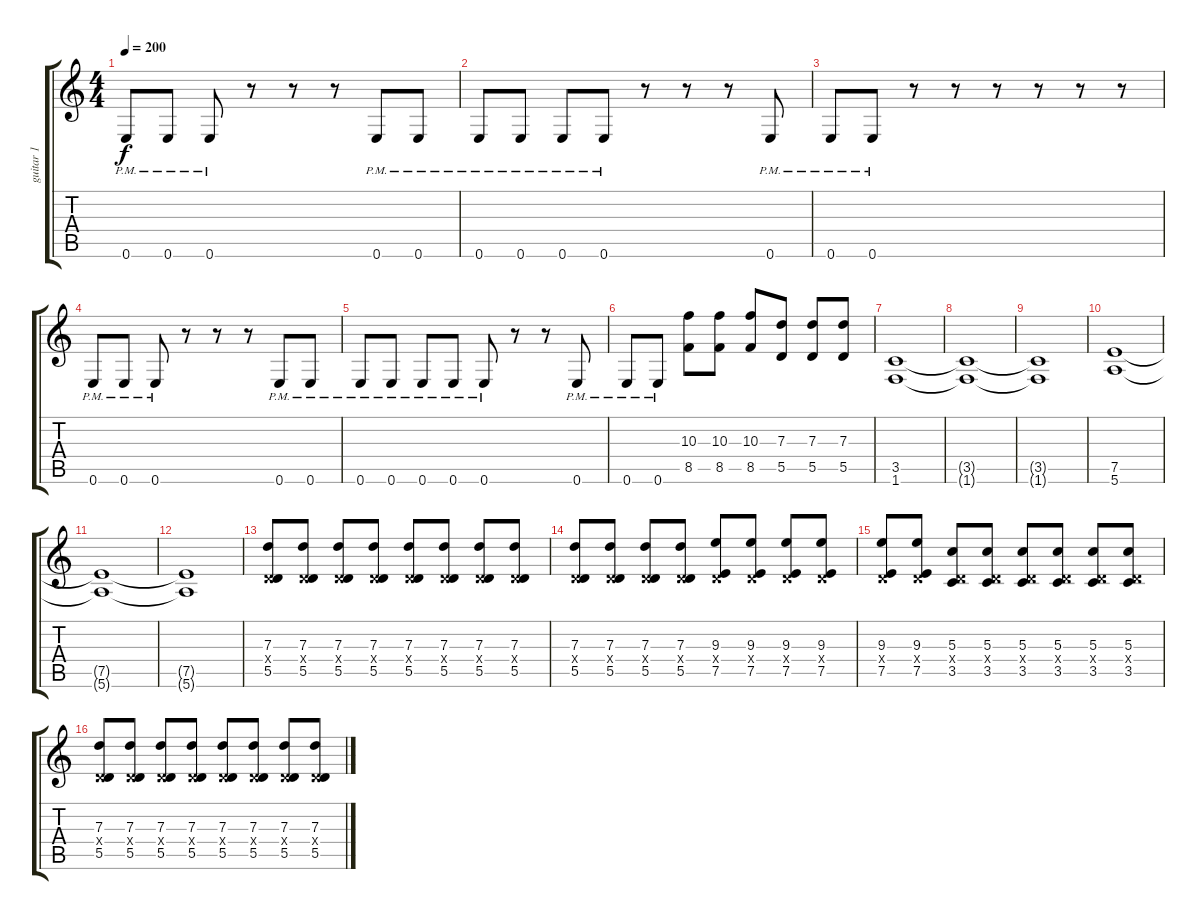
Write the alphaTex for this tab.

\track ("guitar 1" "guitar 1") {instrument distortionguitar}
\staff {score tabs}
\tuning (E4 B3 G3 D3 A2 E2) {hide}
\ts (4 4)
\tempo 200
\clef g2
\ks c
0.6{pm}.8{dy f} 0.6{pm}.8 0.6{pm}.8 r.8 r.8 r.8 0.6{pm}.8 0.6{pm}.8 |
0.6{pm}.8 0.6{pm}.8 0.6{pm}.8 0.6{pm}.8 r.8 r.8 r.8 0.6{pm}.8 |
0.6{pm}.8 0.6{pm}.8 r.8 r.8 r.8 r.8 r.8 r.8 |
0.6{pm}.8 0.6{pm}.8 0.6{pm}.8 r.8 r.8 r.8 0.6{pm}.8 0.6{pm}.8 |
0.6{pm}.8 0.6{pm}.8 0.6{pm}.8 0.6{pm}.8 0.6{pm}.8 r.8 r.8 0.6{pm}.8 |
0.6{pm}.8 0.6{pm}.8 (10.3 8.5).8 (10.3 8.5).8 (10.3 8.5).8 (7.3 5.5).8 (7.3 5.5).8 (7.3 5.5).8 |
(3.5 1.6).1 |
(3.5{t} 1.6{t}).1 |
(3.5{t} 1.6{t}).1 |
(7.5 5.6).1 |
(7.5{t} 5.6{t}).1 |
(7.5{t} 5.6{t}).1 |
(7.3 0.4{x} 5.5).8 (7.3 0.4{x} 5.5).8 (7.3 0.4{x} 5.5).8 (7.3 0.4{x} 5.5).8 (7.3 0.4{x} 5.5).8 (7.3 0.4{x} 5.5).8 (7.3 0.4{x} 5.5).8 (7.3 0.4{x} 5.5).8 |
(7.3 0.4{x} 5.5).8 (7.3 0.4{x} 5.5).8 (7.3 0.4{x} 5.5).8 (7.3 0.4{x} 5.5).8 (9.3 0.4{x} 7.5).8 (9.3 0.4{x} 7.5).8 (9.3 0.4{x} 7.5).8 (9.3 0.4{x} 7.5).8 |
(9.3 0.4{x} 7.5).8 (9.3 0.4{x} 7.5).8 (5.3 0.4{x} 3.5).8 (5.3 0.4{x} 3.5).8 (5.3 0.4{x} 3.5).8 (5.3 0.4{x} 3.5).8 (5.3 0.4{x} 3.5).8 (5.3 0.4{x} 3.5).8 |
(7.3 0.4{x} 5.5).8 (7.3 0.4{x} 5.5).8 (7.3 0.4{x} 5.5).8 (7.3 0.4{x} 5.5).8 (7.3 0.4{x} 5.5).8 (7.3 0.4{x} 5.5).8 (7.3 0.4{x} 5.5).8 (7.3 0.4{x} 5.5).8
